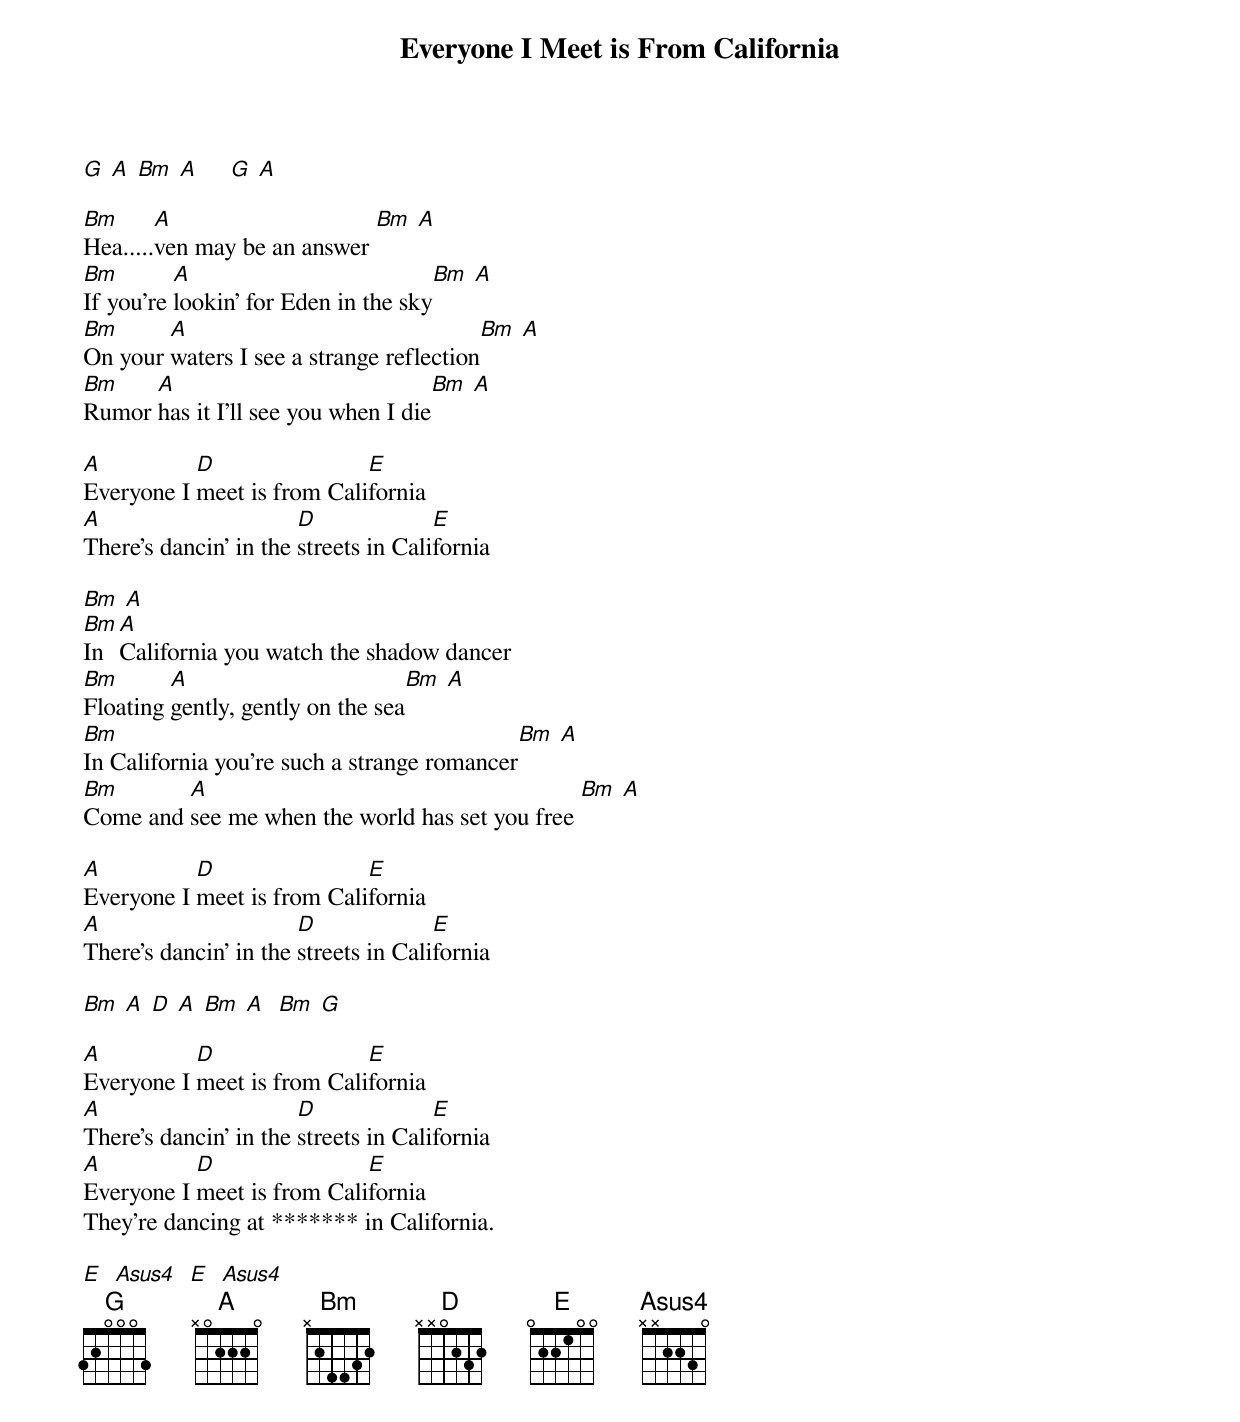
{title:Everyone I Meet is From California}
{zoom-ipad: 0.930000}
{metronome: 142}
[G] [A] [Bm] [A]     [G] [A]

[Bm]Hea.....[A]ven may be an answer [Bm] [A]
[Bm]If you're [A]lookin' for Eden in the sky[Bm] [A]
[Bm]On your [A]waters I see a strange reflection[Bm] [A]
[Bm]Rumor [A]has it I'll see you when I die[Bm] [A]

[A]Everyone I [D]meet is from Cali[E]fornia
[A]There's dancin' in the [D]streets in Cali[E]fornia

[Bm] [A]
[Bm]In [A]California you watch the shadow dancer
[Bm]Floating [A]gently, gently on the sea[Bm] [A]
[Bm]In California you're such a strange romancer[Bm] [A]
[Bm]Come and [A]see me when the world has set you free [Bm] [A]

[A]Everyone I [D]meet is from Cali[E]fornia
[A]There's dancin' in the [D]streets in Cali[E]fornia

[Bm] [A] [D] [A] [Bm] [A]  [Bm] [G]

[A]Everyone I [D]meet is from Cali[E]fornia
[A]There's dancin' in the [D]streets in Cali[E]fornia
[A]Everyone I [D]meet is from Cali[E]fornia
They're dancing at ******* in California.

[E]  [Asus4]  [E]  [Asus4]
